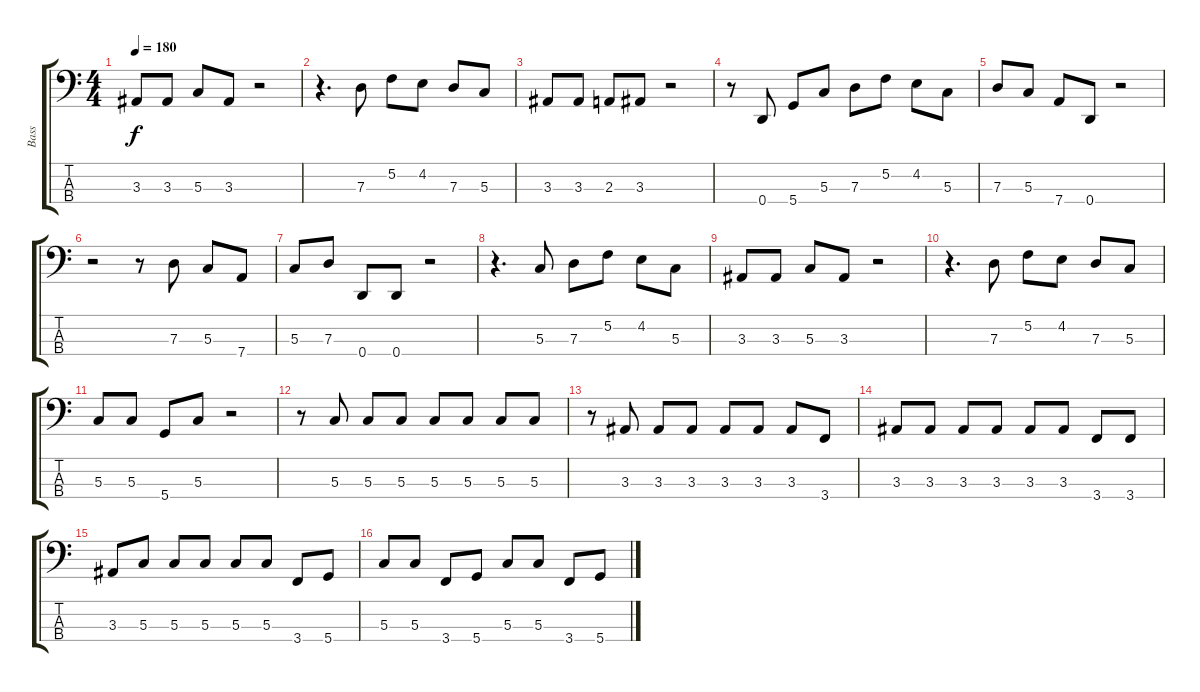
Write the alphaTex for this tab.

\track ("Bass" "Bass") {instrument electricbassfinger}
\staff {score tabs}
\tuning (F2 C2 G1 D1) {hide}
\ts (4 4)
\tempo 180
\clef f4
\ks c
3.3.8{dy f} 3.3.8 5.3.8 3.3.8 r.2 |
r.4{d} 7.3.8 5.2.8 4.2.8 7.3.8 5.3.8 |
3.3.8 3.3.8 2.3.8 3.3.8 r.2 |
r.8 0.4.8 5.4.8 5.3.8 7.3.8 5.2.8 4.2.8 5.3.8 |
7.3.8 5.3.8 7.4.8 0.4.8 r.2 |
r.2 r.8 7.3.8 5.3.8 7.4.8 |
5.3.8 7.3.8 0.4.8 0.4.8 r.2 |
r.4{d} 5.3.8 7.3.8 5.2.8 4.2.8 5.3.8 |
3.3.8 3.3.8 5.3.8 3.3.8 r.2 |
r.4{d} 7.3.8 5.2.8 4.2.8 7.3.8 5.3.8 |
5.3.8 5.3.8 5.4.8 5.3.8 r.2 |
r.8 5.3.8 5.3.8 5.3.8 5.3.8 5.3.8 5.3.8 5.3.8 |
r.8 3.3.8 3.3.8 3.3.8 3.3.8 3.3.8 3.3.8 3.4.8 |
3.3.8 3.3.8 3.3.8 3.3.8 3.3.8 3.3.8 3.4.8 3.4.8 |
3.3.8 5.3.8 5.3.8 5.3.8 5.3.8 5.3.8 3.4.8 5.4.8 |
5.3.8 5.3.8 3.4.8 5.4.8 5.3.8 5.3.8 3.4.8 5.4.8
